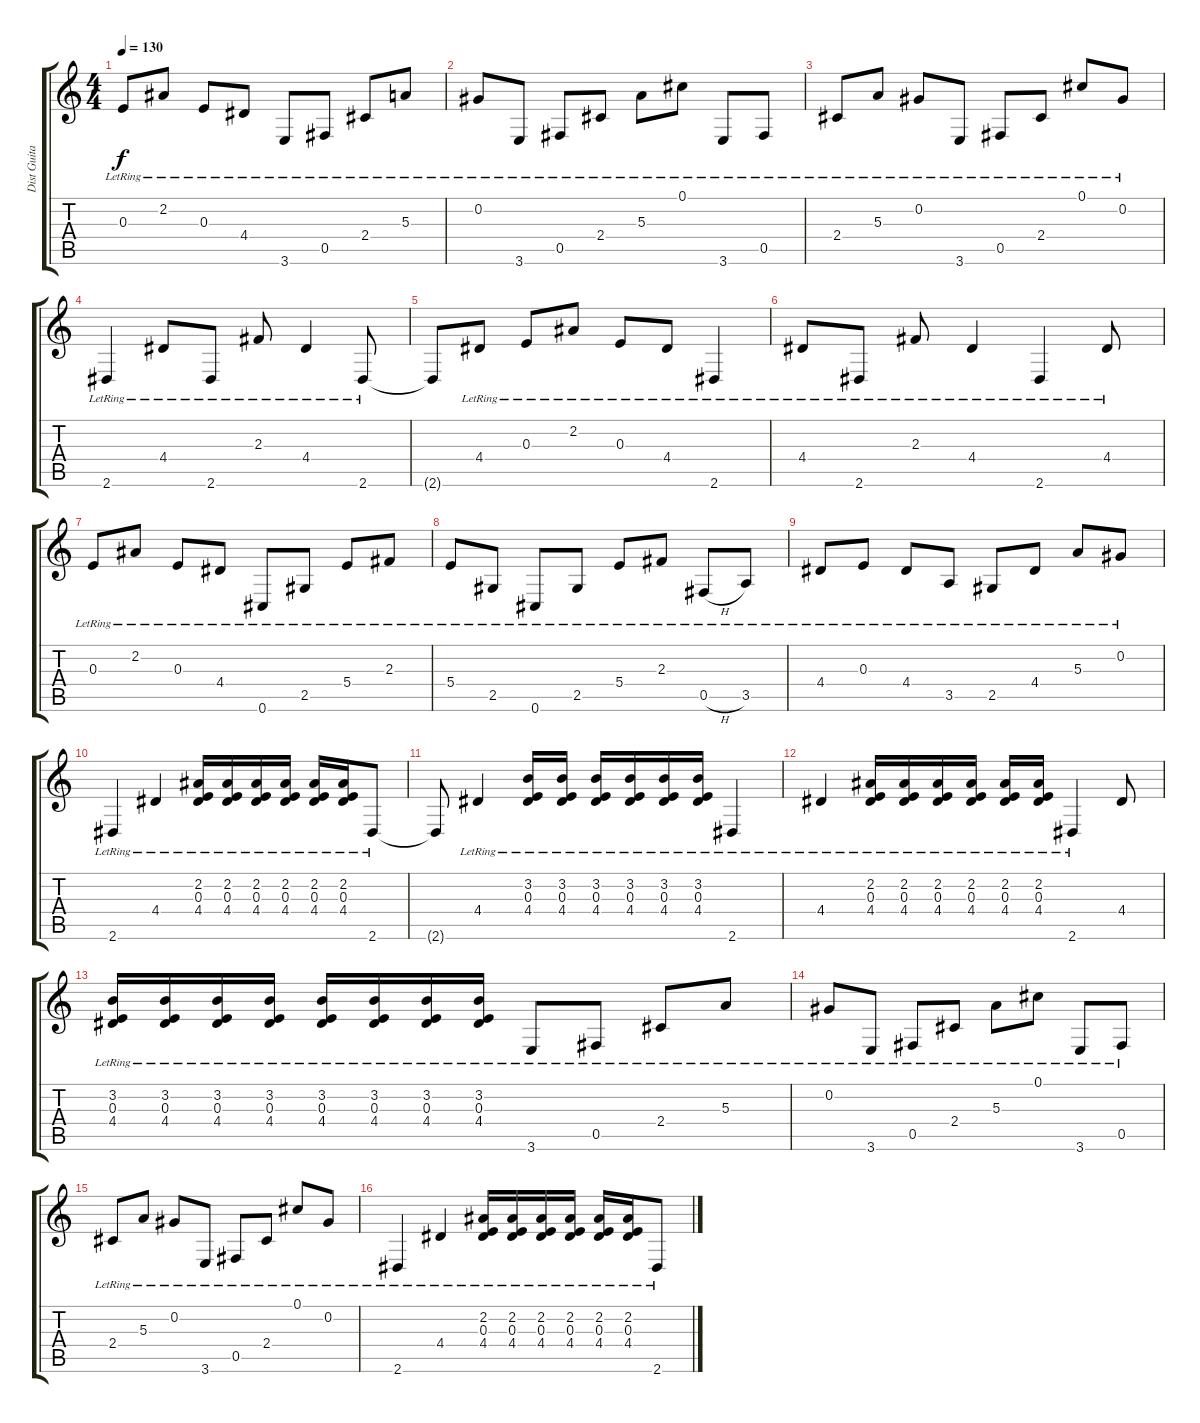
\track ("Dist Guitar 2 Serega" "Dist Guita") {instrument overdrivenguitar}
\staff {score tabs}
\tuning (Db4 Ab3 E3 B2 Gb2 Db2) {hide}
\ts (4 4)
\tempo 130
\clef g2
\ks c
0.3{lr}.8{dy f} 2.2{lr}.8 0.3{lr}.8 4.4{lr}.8 3.6{lr}.8 0.5{lr}.8 2.4{lr}.8 5.3{lr}.8 |
0.2{lr}.8 3.6{lr}.8 0.5{lr}.8 2.4{lr}.8 5.3{lr}.8 0.1{lr}.8 3.6{lr}.8 0.5{lr}.8 |
2.4{lr}.8 5.3{lr}.8 0.2{lr}.8 3.6{lr}.8 0.5{lr}.8 2.4{lr}.8 0.1{lr}.8 0.2{lr}.8 |
2.6{lr}.4 4.4{lr}.8 2.6{lr}.8 2.3{lr}.8 4.4{lr}.4 2.6{lr}.8 |
2.6{t}.8 4.4{lr}.8 0.3{lr}.8 2.2{lr}.8 0.3{lr}.8 4.4{lr}.8 2.6{lr}.4 |
4.4{lr}.8 2.6{lr}.8 2.3{lr}.8 4.4{lr}.4 2.6{lr}.4 4.4{lr}.8 |
0.3{lr}.8 2.2{lr}.8 0.3{lr}.8 4.4{lr}.8 0.6{lr}.8 2.5{lr}.8 5.4{lr}.8 2.3{lr}.8 |
5.4{lr}.8 2.5{lr}.8 0.6{lr}.8 2.5{lr}.8 5.4{lr}.8 2.3{lr}.8 0.5{h lr}.8 3.5{lr}.8 |
4.4{lr}.8 0.3{lr}.8 4.4{lr}.8 3.5{lr}.8 2.5{lr}.8 4.4{lr}.8 5.3{lr}.8 0.2{lr}.8 |
2.6{lr}.4 4.4{lr}.4 (2.2{lr} 0.3{lr} 4.4{lr}).16 (2.2{lr} 0.3{lr} 4.4{lr}).16 (2.2{lr} 0.3{lr} 4.4{lr}).16 (2.2{lr} 0.3{lr} 4.4{lr}).16 (2.2{lr} 0.3{lr} 4.4{lr}).16 (2.2{lr} 0.3{lr} 4.4{lr}).16 2.6{lr}.8 |
2.6{t}.8 4.4{lr}.4 (3.2{lr} 0.3{lr} 4.4{lr}).16 (3.2{lr} 0.3{lr} 4.4{lr}).16 (3.2{lr} 0.3{lr} 4.4{lr}).16 (3.2{lr} 0.3{lr} 4.4{lr}).16 (3.2{lr} 0.3{lr} 4.4{lr}).16 (3.2{lr} 0.3{lr} 4.4{lr}).16 2.6{lr}.4 |
4.4{lr}.4 (2.2{lr} 0.3{lr} 4.4{lr}).16 (2.2{lr} 0.3{lr} 4.4{lr}).16 (2.2{lr} 0.3{lr} 4.4{lr}).16 (2.2{lr} 0.3{lr} 4.4{lr}).16 (2.2{lr} 0.3{lr} 4.4{lr}).16 (2.2{lr} 0.3{lr} 4.4{lr}).16 2.6{lr}.4 4.4.8 |
(3.2{lr} 0.3{lr} 4.4{lr}).16 (3.2{lr} 0.3{lr} 4.4{lr}).16 (3.2{lr} 0.3{lr} 4.4{lr}).16 (3.2{lr} 0.3{lr} 4.4{lr}).16 (3.2{lr} 0.3{lr} 4.4{lr}).16 (3.2{lr} 0.3{lr} 4.4{lr}).16 (3.2{lr} 0.3{lr} 4.4{lr}).16 (3.2{lr} 0.3{lr} 4.4{lr}).16 3.6{lr}.8 0.5{lr}.8 2.4{lr}.8 5.3{lr}.8 |
0.2{lr}.8 3.6{lr}.8 0.5{lr}.8 2.4{lr}.8 5.3{lr}.8 0.1{lr}.8 3.6{lr}.8 0.5{lr}.8 |
2.4{lr}.8 5.3{lr}.8 0.2{lr}.8 3.6{lr}.8 0.5{lr}.8 2.4{lr}.8 0.1{lr}.8 0.2{lr}.8 |
2.6{lr}.4 4.4{lr}.4 (2.2{lr} 0.3{lr} 4.4{lr}).16 (2.2{lr} 0.3{lr} 4.4{lr}).16 (2.2{lr} 0.3{lr} 4.4{lr}).16 (2.2{lr} 0.3{lr} 4.4{lr}).16 (2.2{lr} 0.3{lr} 4.4{lr}).16 (2.2{lr} 0.3{lr} 4.4{lr}).16 2.6{lr}.8
